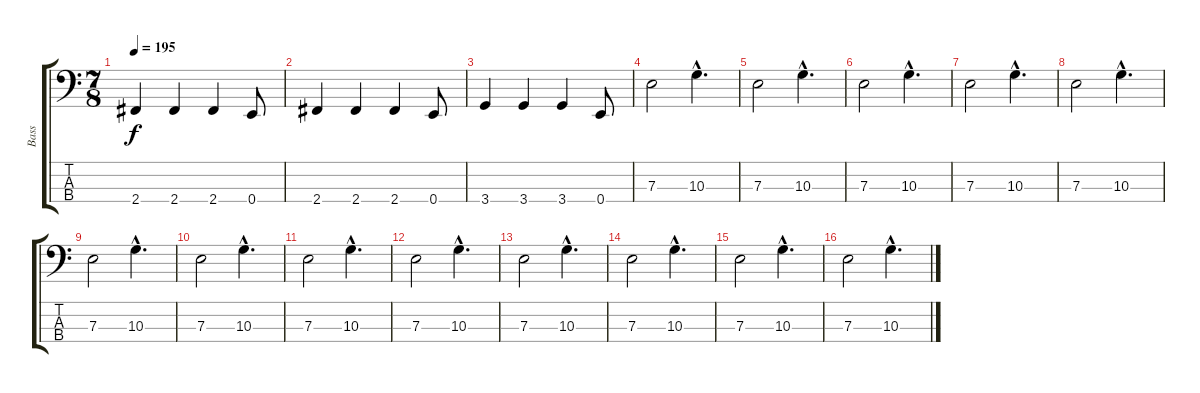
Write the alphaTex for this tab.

\track ("Bass" "Bass") {instrument electricbassfinger}
\staff {score tabs}
\tuning (G2 D2 A1 E1) {hide}
\ts (7 8)
\tempo 195
\clef f4
\ks c
2.4.4{dy f volume 16 instrument electricbassfinger} 2.4.4 2.4.4 0.4.8 |
2.4.4{volume 16 instrument electricbassfinger} 2.4.4 2.4.4 0.4.8 |
3.4.4{volume 16 instrument electricbassfinger} 3.4.4 3.4.4 0.4.8 |
7.3.2{instrument acousticbass} 10.3{hac}.4{d} |
7.3.2{instrument acousticbass} 10.3{hac}.4{d} |
7.3.2{instrument acousticbass} 10.3{hac}.4{d} |
7.3.2{instrument acousticbass} 10.3{hac}.4{d} |
7.3.2{instrument acousticbass} 10.3{hac}.4{d} |
7.3.2{instrument acousticbass} 10.3{hac}.4{d} |
7.3.2{instrument acousticbass} 10.3{hac}.4{d} |
7.3.2{instrument acousticbass} 10.3{hac}.4{d} |
7.3.2{instrument acousticbass} 10.3{hac}.4{d} |
7.3.2{instrument acousticbass} 10.3{hac}.4{d} |
7.3.2{instrument acousticbass} 10.3{hac}.4{d} |
7.3.2{instrument acousticbass} 10.3{hac}.4{d} |
7.3.2{instrument acousticbass} 10.3{hac}.4{d}
